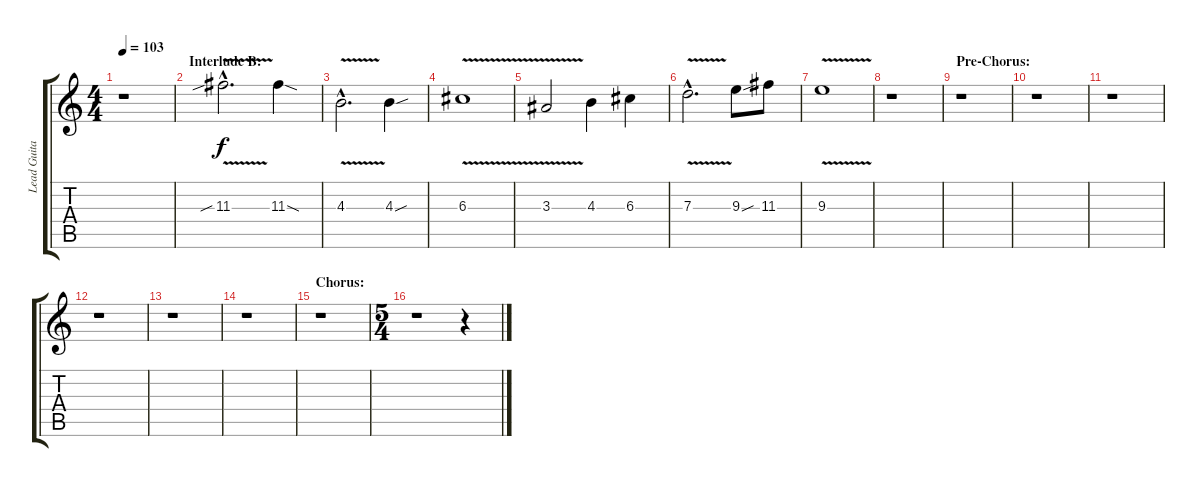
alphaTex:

\track ("Lead Guitar I" "Lead Guita") {instrument distortionguitar}
\staff {score tabs}
\tuning (E4 B3 G3 D3 A2 E2) {hide}
\ts (4 4)
\tempo 103
\clef g2
\ks c
r.1{dy f} |
\section ("" "Interlude B:")
11.3{v sib hac}.2{d} 11.3{sod}.4 |
4.3{v hac}.2{d} 4.3{sou}.4 |
6.3{v}.1 |
3.3{v}.2 4.3.4 6.3.4 |
7.3{v hac}.2{d} 9.3{sou}.8 11.3.8 |
9.3{v}.1 |
r.1 |
\section ("" "Pre-Chorus:")
r.1 |
r.1 |
r.1 |
r.1 |
r.1 |
r.1 |
\section ("" "Chorus:")
r.1 |
\ts (5 4)
r.1 r.4
